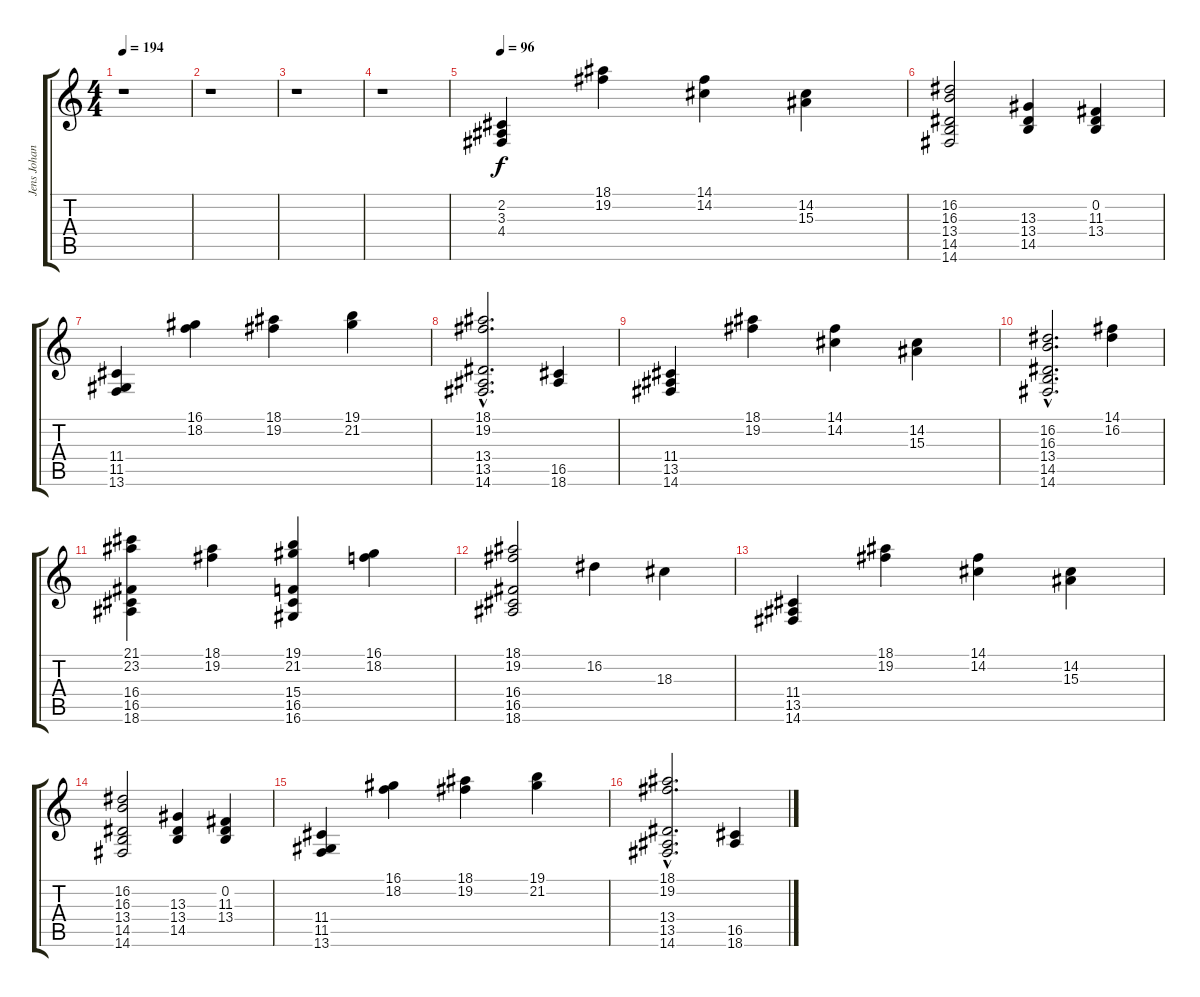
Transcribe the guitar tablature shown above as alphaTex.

\track ("Jens Johansson" "Jens Johan") {instrument choiraahs}
\staff {score tabs}
\tuning (E4 B3 G3 D3 A2 E2) {hide}
\ts (4 4)
\tempo 194
\clef g2
\ks c
r.1{dy f} |
r.1 |
r.1 |
r.1 |
\tempo 96
(2.2 3.3 4.4).4 (18.1 19.2).4 (14.1 14.2).4 (14.2 15.3).4 |
(16.2 16.3 13.4 14.5 14.6).2 (13.3 13.4 14.5).4 (0.2 11.3 13.4).4 |
(11.4 11.5 13.6).4 (16.1 18.2).4 (18.1 19.2).4 (19.1 21.2).4 |
(18.1 19.2 13.4{hac} 13.5{hac} 14.6{hac}).2{d} (16.5 18.6).4 |
(11.4 13.5 14.6).4 (18.1 19.2).4 (14.1 14.2).4 (14.2 15.3).4 |
(16.2{hac} 16.3{hac} 13.4 14.5 14.6).2{d} (14.1 16.2).4 |
(21.1 23.2 16.4 16.5 18.6).4 (18.1 19.2).4 (19.1 21.2 15.4 16.5 16.6).4 (16.1 18.2).4 |
(18.1 19.2 16.4 16.5 18.6).2 16.2.4 18.3.4 |
(11.4 13.5 14.6).4 (18.1 19.2).4 (14.1 14.2).4 (14.2 15.3).4 |
(16.2 16.3 13.4 14.5 14.6).2 (13.3 13.4 14.5).4 (0.2 11.3 13.4).4 |
(11.4 11.5 13.6).4 (16.1 18.2).4 (18.1 19.2).4 (19.1 21.2).4 |
(18.1 19.2 13.4{hac} 13.5{hac} 14.6{hac}).2{d} (16.5 18.6).4
